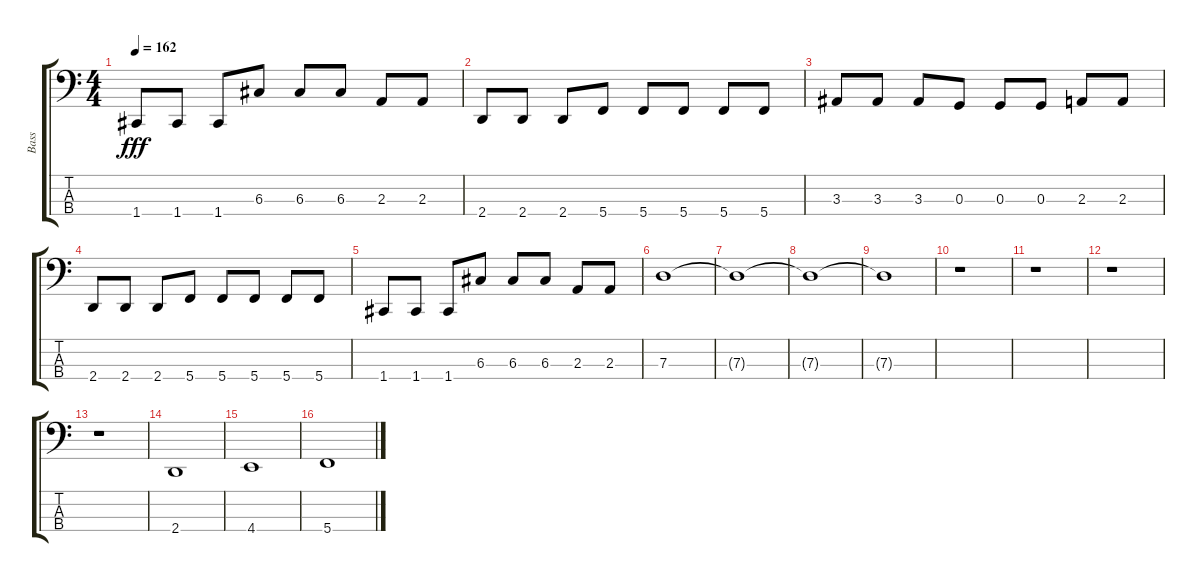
\track ("Bass" "Bass") {instrument electricbassfinger}
\staff {score tabs}
\tuning (F2 C2 G1 C1) {hide}
\ts (4 4)
\tempo 162
\clef f4
\ks c
1.4.8{dy fff} 1.4.8 1.4.8 6.3.8 6.3.8 6.3.8 2.3.8 2.3.8 |
2.4.8 2.4.8 2.4.8 5.4.8 5.4.8 5.4.8 5.4.8 5.4.8 |
3.3.8 3.3.8 3.3.8 0.3.8 0.3.8 0.3.8 2.3.8 2.3.8 |
2.4.8 2.4.8 2.4.8 5.4.8 5.4.8 5.4.8 5.4.8 5.4.8 |
1.4.8 1.4.8 1.4.8 6.3.8 6.3.8 6.3.8 2.3.8 2.3.8 |
7.3.1 |
7.3{t}.1 |
7.3{t}.1 |
7.3{t}.1 |
r.1 |
r.1 |
r.1 |
r.1 |
2.4.1 |
4.4.1 |
5.4.1
